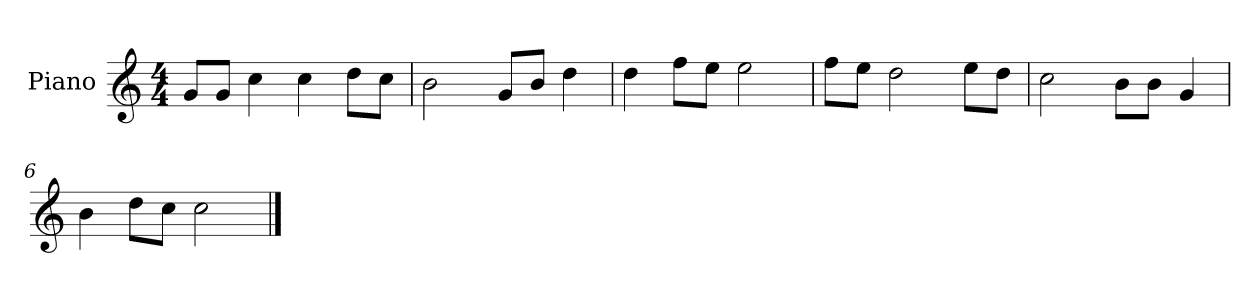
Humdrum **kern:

**kern
*part1
*staff1
*I"Piano
*I'P-no
*clefG2
*k[]
*M4/4
*MM90
=1
8g/L
8g/J
4cc\
4cc\
8dd\L
8cc\J
=2
2b\
8g/L
8b/J
4dd\
=3
4dd\
8ff\L
8ee\J
2ee\
=4
8ff\L
8ee\J
2dd\
8ee\L
8dd\J
=5
2cc\
8b\L
8b\J
4g/
=6
4b\
8dd\L
8cc\J
2cc\
==
*-
